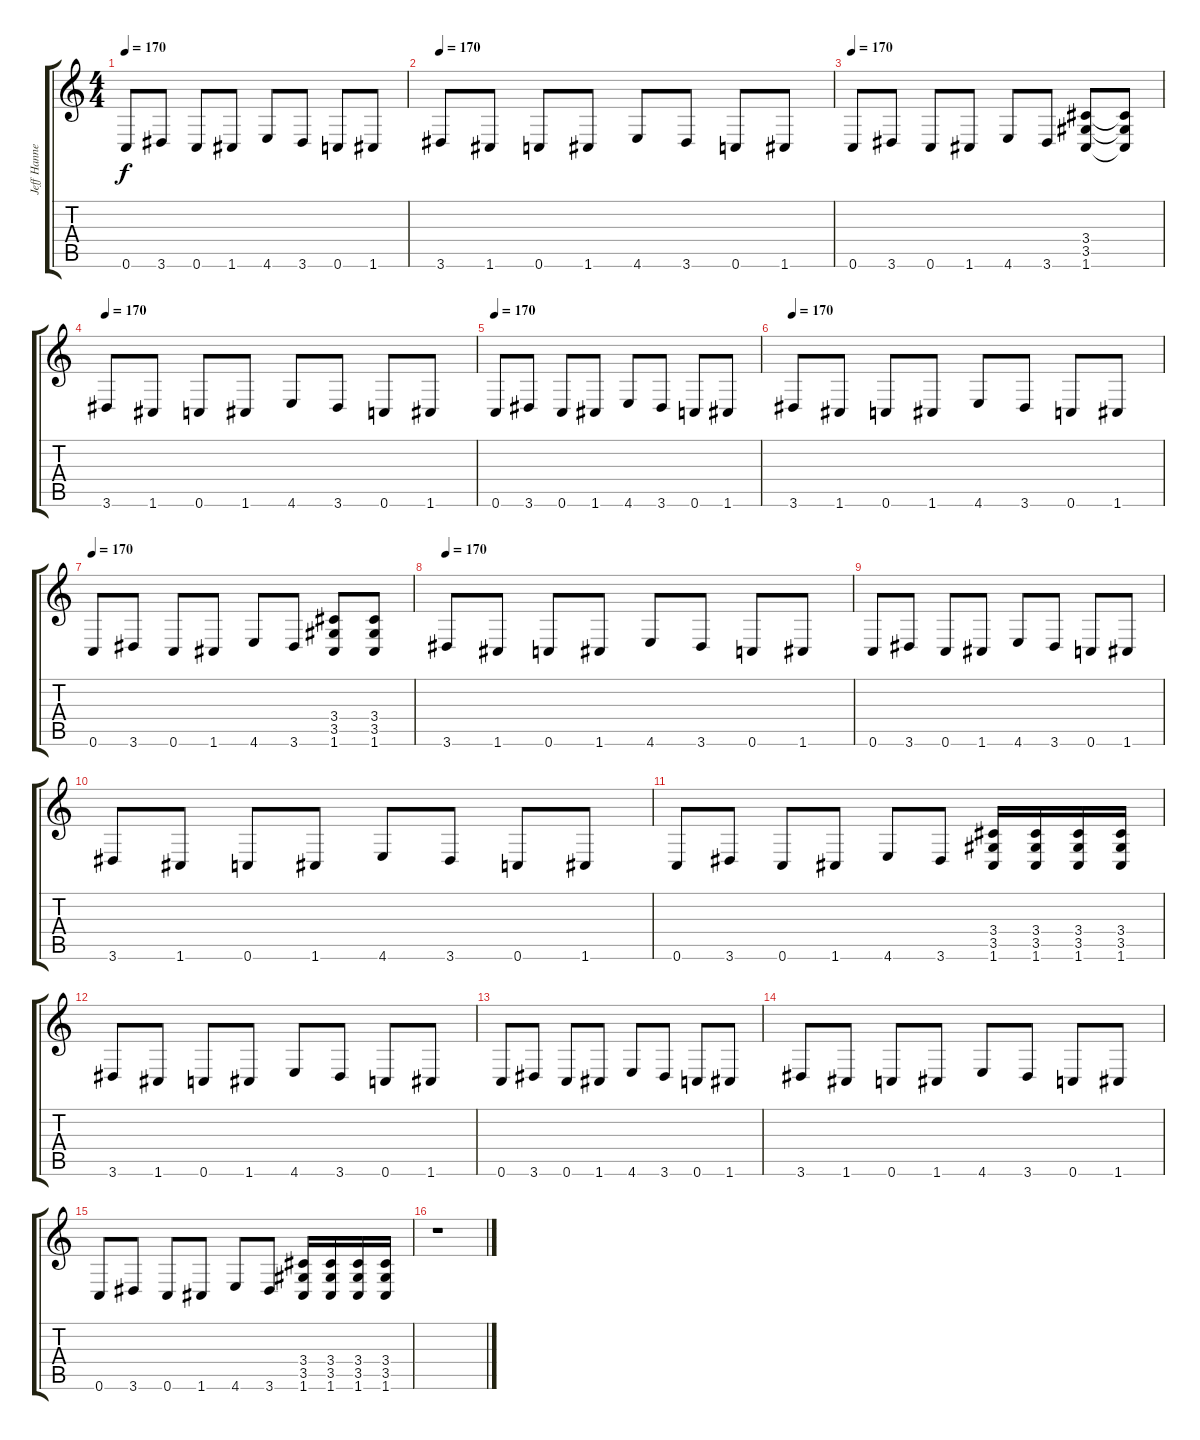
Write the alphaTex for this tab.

\track ("Jeff Hanneman" "Jeff Hanne") {instrument distortionguitar}
\staff {score tabs}
\tuning (C4 G3 Eb3 Bb2 F2 C2) {hide}
\ts (4 4)
\tempo 170
\clef g2
\ks c
0.6.8{dy f} 3.6.8 0.6.8 1.6.8 4.6.8 3.6.8 0.6.8 1.6.8 |
\tempo 170
3.6.8 1.6.8 0.6.8 1.6.8 4.6.8 3.6.8 0.6.8 1.6.8 |
\tempo 170
0.6.8 3.6.8 0.6.8 1.6.8 4.6.8 3.6.8 (3.4 3.5 1.6).8 (3.4{t} 3.5{t} 1.6{t}).8 |
\tempo 170
3.6.8{txt " "} 1.6.8 0.6.8 1.6.8 4.6.8 3.6.8 0.6.8 1.6.8 |
\tempo 170
0.6.8 3.6.8 0.6.8 1.6.8 4.6.8 3.6.8 0.6.8 1.6.8 |
\tempo 170
3.6.8 1.6.8 0.6.8 1.6.8 4.6.8 3.6.8 0.6.8 1.6.8 |
\tempo 170
0.6.8 3.6.8 0.6.8 1.6.8 4.6.8 3.6.8 (3.4 3.5 1.6).8 (3.4 3.5 1.6).8 |
\tempo 170
3.6.8{txt " "} 1.6.8 0.6.8 1.6.8 4.6.8 3.6.8 0.6.8 1.6.8 |
0.6.8 3.6.8 0.6.8 1.6.8 4.6.8 3.6.8 0.6.8 1.6.8 |
3.6.8 1.6.8 0.6.8 1.6.8 4.6.8 3.6.8 0.6.8 1.6.8 |
0.6.8 3.6.8 0.6.8 1.6.8 4.6.8 3.6.8 (3.4 3.5 1.6).16 (3.4 3.5 1.6).16 (3.4 3.5 1.6).16 (3.4 3.5 1.6).16 |
3.6.8{txt " "} 1.6.8 0.6.8 1.6.8 4.6.8 3.6.8 0.6.8 1.6.8 |
0.6.8 3.6.8 0.6.8 1.6.8 4.6.8 3.6.8 0.6.8 1.6.8 |
3.6.8 1.6.8 0.6.8 1.6.8 4.6.8 3.6.8 0.6.8 1.6.8 |
0.6.8 3.6.8 0.6.8 1.6.8 4.6.8 3.6.8 (3.4 3.5 1.6).16 (3.4 3.5 1.6).16 (3.4 3.5 1.6).16 (3.4 3.5 1.6).16 |
r.1
